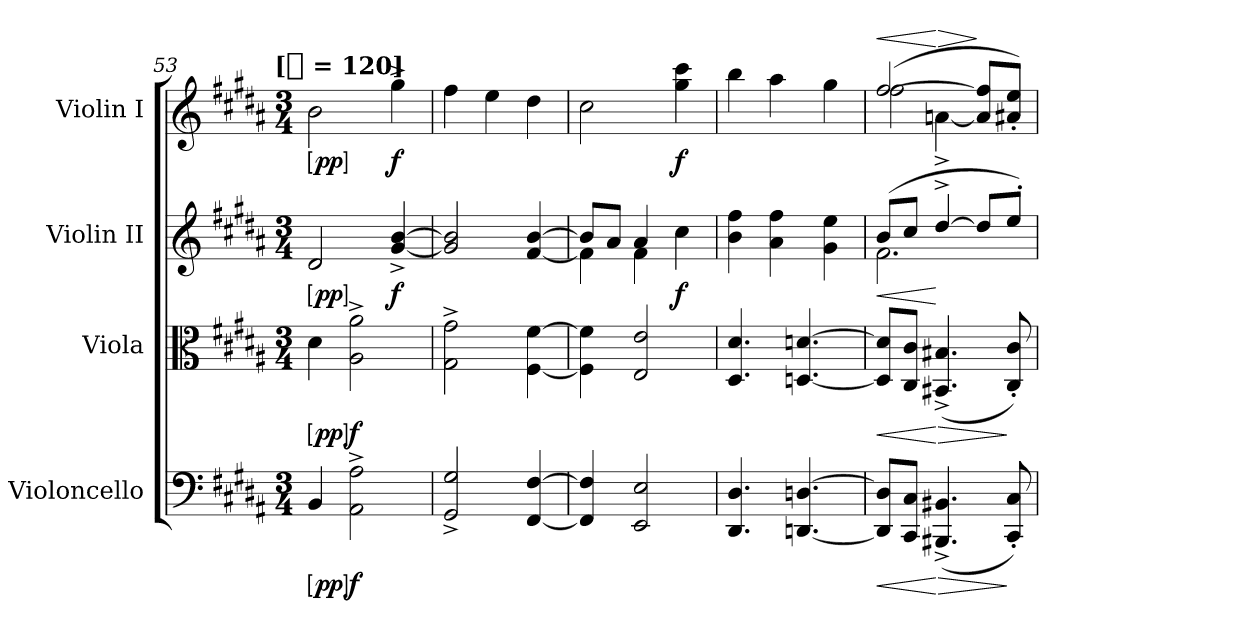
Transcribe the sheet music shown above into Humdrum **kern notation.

**kern	**dynam	**kern	**dynam	**kern	**dynam	**kern	**dynam
*part4	*part4	*part3	*part3	*part2	*part2	*part1	*part1
*staff4	*staff4	*staff3	*staff3	*staff2	*staff2	*staff1	*staff1
*I"Violoncello	*	*I"Viola	*	*I"Violin II	*	*I"Violin I	*
*I'Vc.	*	*I'Vla.	*	*I'Vln. II	*	*I'Vln. I	*
*clefF4	*	*clefC3	*	*clefG2	*	*clefG2	*
*k[f#c#g#d#a#]	*	*k[f#c#g#d#a#]	*	*k[f#c#g#d#a#]	*	*k[f#c#g#d#a#]	*
*B:	*	*B:	*	*B:	*	*B:	*
!!LO:TX:omd:t=[[quarter] = 120]
*M3/4	*	*M3/4	*	*M3/4	*	*M3/4	*
*MM120	*	*MM120	*	*MM120	*	*MM120	*
=53	=53	=53	=53	=53	=53	=53	=53
!	!LO:DY:ed=brack	!	!LO:DY:ed=brack	!	!LO:DY:ed=brack	!	!LO:DY:ed=brack
4BB	pp	4d#	pp	2d#	pp	2b	pp
2AA#^ 2A#^	f	2A#^ 2a#^	f	.	.	.	.
.	.	.	.	[4g#^ [4b^	f	4gg#^	f
=54	=54	=54	=54	=54	=54	=54	=54
2GG#^ 2G#^	.	2G#^ 2g#^	.	2g#] 2b]	.	4ff#	.
.	.	.	.	.	.	4ee	.
[4FF# [4F#	.	[4F#\ [4f#\	.	[4f# [4b	.	4dd#	.
=55	=55	=55	=55	=55	=55	=55	=55
*	*	*	*	*^	*	*	*
4FF#] 4F#]	.	4F#]\ 4f#]\	.	8bL]	4f#]	.	2cc#	.
.	.	.	.	8a#J	.	.	.	.
2EE 2E	.	2E 2e	.	4a#	4f#	.	.	.
.	.	.	.	4cc#	4ryy	f	4gg# 4ccc#	f
*	*	*	*	*v	*v	*	*	*
=56	=56	=56	=56	=56	=56	=56	=56
4.DD# 4.D#	.	4.D# 4.d#	.	4b 4ff#	.	4bb	.
.	.	.	.	4a# 4ff#	.	4aa#	.
[4.DDn [4.Dn	.	[4.Dn [4.dn	.	.	.	.	.
.	.	.	.	4g# 4ee	.	4gg#	.
=57	=57	=57	=57	=57	=57	=57	=57
*	*	*	*	*	*	*^	*
!	!LO:HP:b	!	!LO:HP:b	!	!LO:HP:b	!	!LO:N:head=open	!LO:HP:a
*	*	*	*	*^	*	*	*	*
8DD] 8D]L	<	8D] 8d]L	<	(8bL	2.f#	<	([2ff#	4ff#	<
8CC# 8C#J	.	8C# 8c#J	.	8cc#J	.	.	.	.	.
!	!LO:HP:n=1:b	!	!LO:HP:n=1:b	!	!	!	!	!	!LO:HP:n=1:a
(4.BBB#X^ 4.BB#X^	[ >	(4.BB#X^ 4.B#X^	[ >	[4dd#^	.	[	.	[4an^	[ >
.	.	.	.	8dd#L]	.	.	8a]/ 8ff#]/L	4ryy	]
8CC#' 8C#')	]	8C#' 8c#')	]	8ee'J)	.	.	8a#X' 8ee'J)	.	.
*	*	*	*	*v	*v	*	*	*	*
*	*	*	*	*	*	*v	*v	*
=	=	=	=	=	=	=	=
*-	*-	*-	*-	*-	*-	*-	*-
